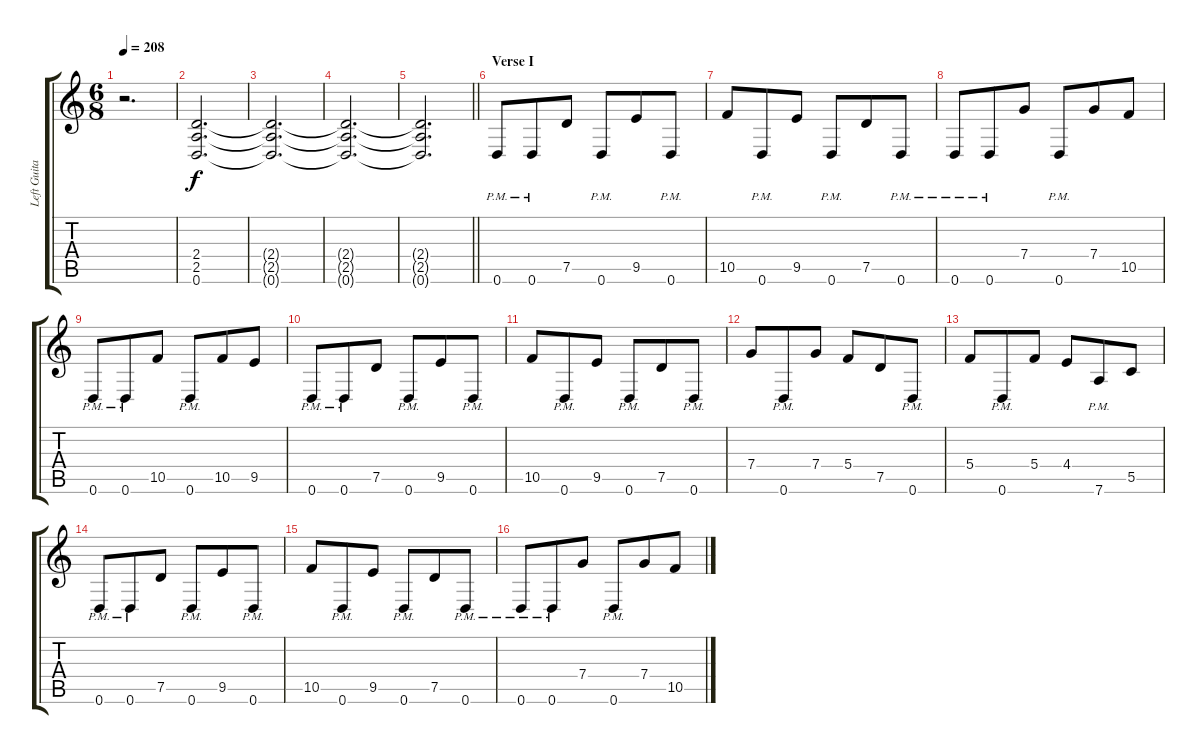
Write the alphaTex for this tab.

\track ("Left Guitar" "Left Guita") {instrument distortionguitar}
\staff {score tabs}
\tuning (D4 A3 F3 C3 G2 D2) {hide}
\ts (6 8)
\tempo 208
\clef g2
\ks c
r.2{d dy f volume 0} |
(2.4 2.5 0.6).2{d volume 16} |
(2.4{t} 2.5{t} 0.6{t}).2{d} |
(2.4{t} 2.5{t} 0.6{t}).2{d} |
\barLineRight lightlight
(2.4{t} 2.5{t} 0.6{t}).2{d} |
\section ("" "Verse I")
0.6{pm}.8 0.6{pm}.8 7.5.8 0.6{pm}.8 9.5.8 0.6{pm}.8 |
10.5.8 0.6{pm}.8 9.5.8 0.6{pm}.8 7.5.8 0.6{pm}.8 |
0.6{pm}.8 0.6{pm}.8 7.4.8 0.6{pm}.8 7.4.8 10.5.8 |
0.6{pm}.8 0.6{pm}.8 10.5.8 0.6{pm}.8 10.5.8 9.5.8 |
0.6{pm}.8 0.6{pm}.8 7.5.8 0.6{pm}.8 9.5.8 0.6{pm}.8 |
10.5.8 0.6{pm}.8 9.5.8 0.6{pm}.8 7.5.8 0.6{pm}.8 |
7.4.8 0.6{pm}.8 7.4.8 5.4.8 7.5.8 0.6{pm}.8 |
5.4.8 0.6{pm}.8 5.4.8 4.4.8 7.6{pm}.8 5.5.8 |
0.6{pm}.8 0.6{pm}.8 7.5.8 0.6{pm}.8 9.5.8 0.6{pm}.8 |
10.5.8 0.6{pm}.8 9.5.8 0.6{pm}.8 7.5.8 0.6{pm}.8 |
0.6{pm}.8 0.6{pm}.8 7.4.8 0.6{pm}.8 7.4.8 10.5.8
